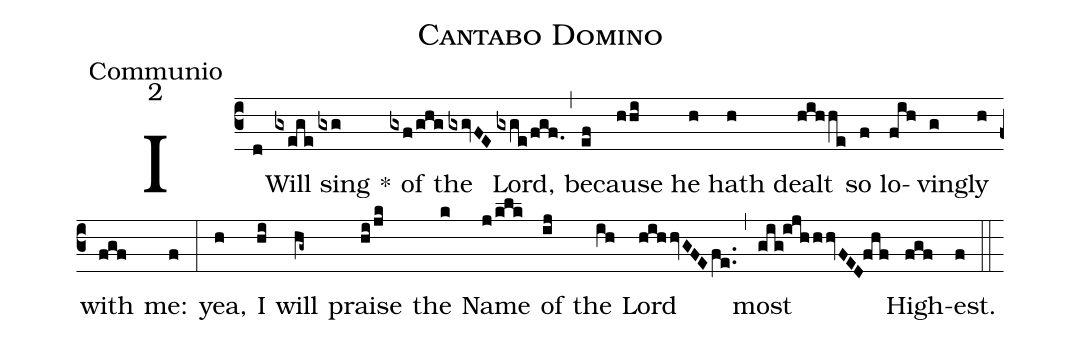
name:Cantabo Domino;
office-part:Communio;
mode:2;
%%
(c3) I(d) Will(gxege) sing(gxg) *() of(gxf/ghg) the(gxgvFE) Lord,(gxge/fgf.0) (,) be(ef)cause(hhi) he(h) hath(h) dealt(hihhe) so(f) lo(fih)ving(g)ly(h) with(fgf) me:(f) (:) yea,(h) I(hi) will(hg~) praise(hi/jk) the(k) Name(j/klk) of(ij) the(ih) Lord(hihhvGFE/fe..) (,) most(gig!ijhhhvFED!fhf) High(fgf)est.(f) (::)
